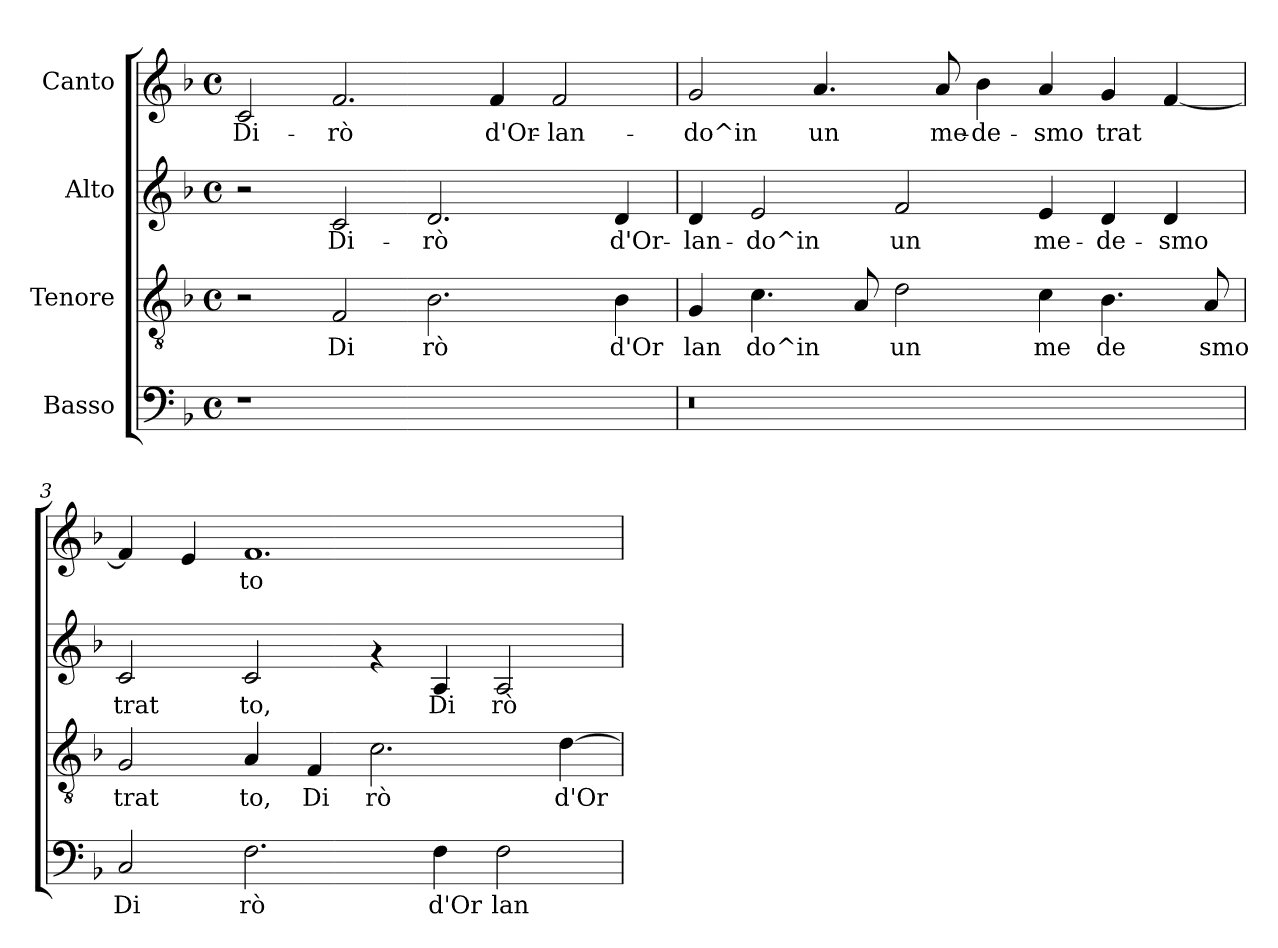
**kern	**text	**kern	**text	**kern	**text	**kern	**text
*part4	*part4	*part3	*part3	*part2	*part2	*part1	*part1
*staff4	*staff4	*staff3	*staff3	*staff2	*staff2	*staff1	*staff1
*I"Basso	*	*I"Tenore	*	*I"Alto	*	*I"Canto	*
!!LO:PB:g=z
*stria5	*	*stria5	*	*stria5	*	*stria5	*
*clefF4	*	*clefGv2	*	*clefG2	*	*clefG2	*
*k[b-]	*	*k[b-]	*	*k[b-]	*	*k[b-]	*
*F:	*	*F:	*	*F:	*	*F:	*
*M4/4	*	*M4/4	*	*M4/4	*	*M4/4	*
*met(c)	*	*met(c)	*	*met(c)	*	*met(c)	*
=1	=1	=1	=1	=1	=1	=1	=1
!	!	!	!	!	!	!	!LO:LY:b:cj
1r	.	2r	.	2r	.	2c/	Di-
!	!	!	!LO:LY:b:cj	!	!LO:LY:b:cj	!	!LO:LY:b:cj
.	.	2F/	Di	2c/	Di-	2.f/	-rò
!	!	!	!LO:LY:b:cj	!	!LO:LY:b:cj	!	!
1ryy	.	2.B-\	rò	2.d/	-rò	.	.
!	!	!	!	!	!	!	!LO:LY:b:cj
.	.	.	.	.	.	4f/	d'Or-
!	!	!	!	!	!	!	!LO:LY:b:cj
.	.	.	.	.	.	2f/	-lan-
!	!	!	!LO:LY:b:cj	!	!LO:LY:b:cj	!	!
.	.	4B-\	d'Or	4d/	d'Or-	.	.
=2	=2	=2	=2	=2	=2	=2	=2
!	!	!	!LO:LY:b:cj	!	!LO:LY:b:cj	!	!LO:LY:b:cj
0r	.	4G/	lan	4d/	-lan-	2g/	-do^in
!	!	!	!LO:LY:b:cj	!	!LO:LY:b:cj	!	!
.	.	4.c\	do^in	2e/	-do^in	.	.
!	!	!	!	!	!	!	!LO:LY:b:cj
.	.	.	.	.	.	4.a/	un
!	!	!	!LO:LY:b:cj	!	!	!	!
.	.	8A/	.	.	.	.	.
!	!	!	!LO:LY:b:cj	!	!LO:LY:b:cj	!	!
.	.	2d\	un	2f/	un	.	.
!	!	!	!	!	!	!	!LO:LY:b:cj
.	.	.	.	.	.	8a/	me-
!	!	!	!	!	!	!	!LO:LY:b:cj
.	.	.	.	.	.	4b-\	-de-
!	!	!	!LO:LY:b:cj	!	!LO:LY:b:cj	!	!LO:LY:b:cj
.	.	4c\	me	4e/	me-	4a/	-smo
!	!	!	!LO:LY:b:cj	!	!LO:LY:b:cj	!	!LO:LY:b:cj
.	.	4.B-\	de	4d/	-de-	4g/	trat-
!	!	!	!	!	!LO:LY:b:cj	!	!LO:LY:b:cj
.	.	.	.	4d/	-smo	[<4f/	--
!	!	!	!LO:LY:b:cj	!	!	!	!
.	.	8A/	smo	.	.	.	.
!!LO:LB:g=z
=3	=3	=3	=3	=3	=3	=3	=3
!	!LO:LY:b:cj	!	!LO:LY:b:cj	!	!LO:LY:b:cj	!	!LO:LY:b:cj
2C/	Di	2G/	trat	2c/	trat	4f/]	--
!	!	!	!	!	!	!	!LO:LY:b:cj
.	.	.	.	.	.	4e/	--
!	!LO:LY:b:cj	!	!LO:LY:b:cj	!	!LO:LY:b:cj	!	!LO:LY:b:cj
2.F\	rò	4A/	to,	2c/	to,	1.f	-to
!	!	!	!LO:LY:b:cj	!	!	!	!
.	.	4F/	Di	.	.	.	.
!	!	!	!LO:LY:b:cj	!	!	!	!
.	.	2.c\	rò	4rf	.	.	.
!	!LO:LY:b:cj	!	!	!	!LO:LY:b:cj	!	!
4F\	d'Or	.	.	4A/	Di	.	.
!	!LO:LY:b:cj	!	!	!	!LO:LY:b:cj	!	!
2F\	lan	.	.	2A/	rò	.	.
!	!	!	!LO:LY:b:cj	!	!	!	!
.	.	[>4d\	d'Or	.	.	.	.
=	=	=	=	=	=	=	=
*-	*-	*-	*-	*-	*-	*-	*-
